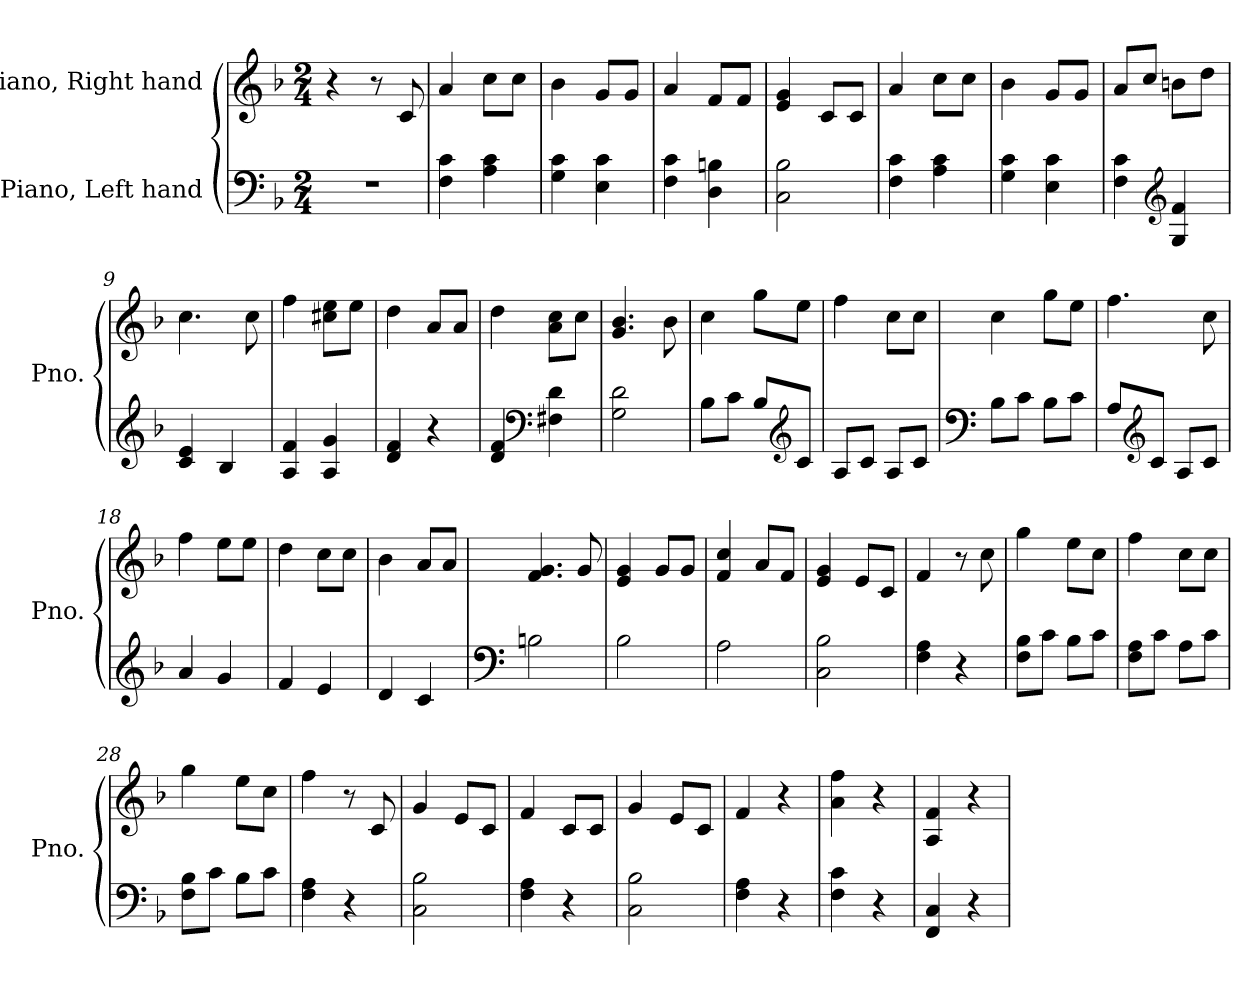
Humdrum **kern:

**kern	**kern
*part2	*part1
*staff2	*staff1
*I"Piano, Left hand	*I"Piano, Right hand
*I'Pno.	*I'Pno.
*clefF4	*clefG2
*k[b-]	*k[b-]
*M2/4	*M2/4
*MM100	*MM100
=1	=1
2r	4r
.	8r
.	8c/
=2	=2
4F\ 4c\	4a/
4A\ 4c\	8cc\L
.	8cc\J
=3	=3
4G\ 4c\	4b-\
4E\ 4c\	8g/L
.	8g/J
=4	=4
4F\ 4c\	4a/
4D\ 4Bn\	8f/L
.	8f/J
=5	=5
2C\ 2B-\	4e/ 4g/
.	8c/L
.	8c/J
=6	=6
4F\ 4c\	4a/
4A\ 4c\	8cc\L
.	8cc\J
=7	=7
4G\ 4c\	4b-\
4E\ 4c\	8g/L
.	8g/J
!!LO:LB:g=z
=8	=8
4F\ 4c\	8a/L
.	8cc/J
*clefG2	*
4G/ 4f/	8bn\L
.	8dd\J
=9	=9
4c/ 4e/	4.cc\
4B-/	.
.	8cc\
=10	=10
4A/ 4f/	4ff\
4A/ 4g/	8cc#X\ 8ee\L
.	8ee\J
=11	=11
4d/ 4f/	4dd\
4r	8a/L
.	8a/J
=12	=12
4d/ 4f/	4dd\
*clefF4	*
4F#X\ 4d\	8a\ 8cc\L
.	8cc\J
=13	=13
2G\ 2d\	4.g/ 4.b-/
.	8b-\
=14	=14
8B-\L	4cc\
8c\J	.
8B-/L	8gg\L
*clefG2	*
8c/J	8ee\J
=15	=15
8A/L	4ff\
8c/J	.
8A/L	8cc\L
8c/J	8cc\J
!!LO:LB:g=z
=16	=16
*clefF4	*
8B-\L	4cc\
8c\J	.
8B-\L	8gg\L
8c\J	8ee\J
=17	=17
8A/L	4.ff\
*clefG2	*
8c/J	.
8A/L	.
8c/J	8cc\
=18	=18
4a/	4ff\
4g/	8ee\L
.	8ee\J
=19	=19
4f/	4dd\
4e/	8cc\L
.	8cc\J
=20	=20
4d/	4b-\
4c/	8a/L
.	8a/J
=21	=21
*clefF4	*
2Bn\	4.f/ 4.g/
.	8g/
=22	=22
2B-\	4e/ 4g/
.	8g/L
.	8g/J
=23	=23
2A\	4f/ 4cc/
.	8a/L
.	8f/J
!!LO:LB:g=z
=24	=24
2C\ 2B-\	4e/ 4g/
.	8e/L
.	8c/J
=25	=25
4F\ 4A\	4f/
4r	8r
.	8cc\
=26	=26
8F\ 8B-\L	4gg\
8c\J	.
8B-\L	8ee\L
8c\J	8cc\J
=27	=27
8F\ 8A\L	4ff\
8c\J	.
8A\L	8cc\L
8c\J	8cc\J
=28	=28
8F\ 8B-\L	4gg\
8c\J	.
8B-\L	8ee\L
8c\J	8cc\J
=29	=29
4F\ 4A\	4ff\
4r	8r
.	8c/
=30	=30
2C\ 2B-\	4g/
.	8e/L
.	8c/J
=31	=31
4F\ 4A\	4f/
4r	8c/L
.	8c/J
=32	=32
2C\ 2B-\	4g/
.	8e/L
.	8c/J
=33	=33
4F\ 4A\	4f/
4r	4r
!!LO:LB:g=z
=34	=34
4F\ 4c\	4a\ 4ff\
4r	4r
=35	=35
4FF/ 4C/	4A/ 4f/
4r	4r
=	=
*-	*-
